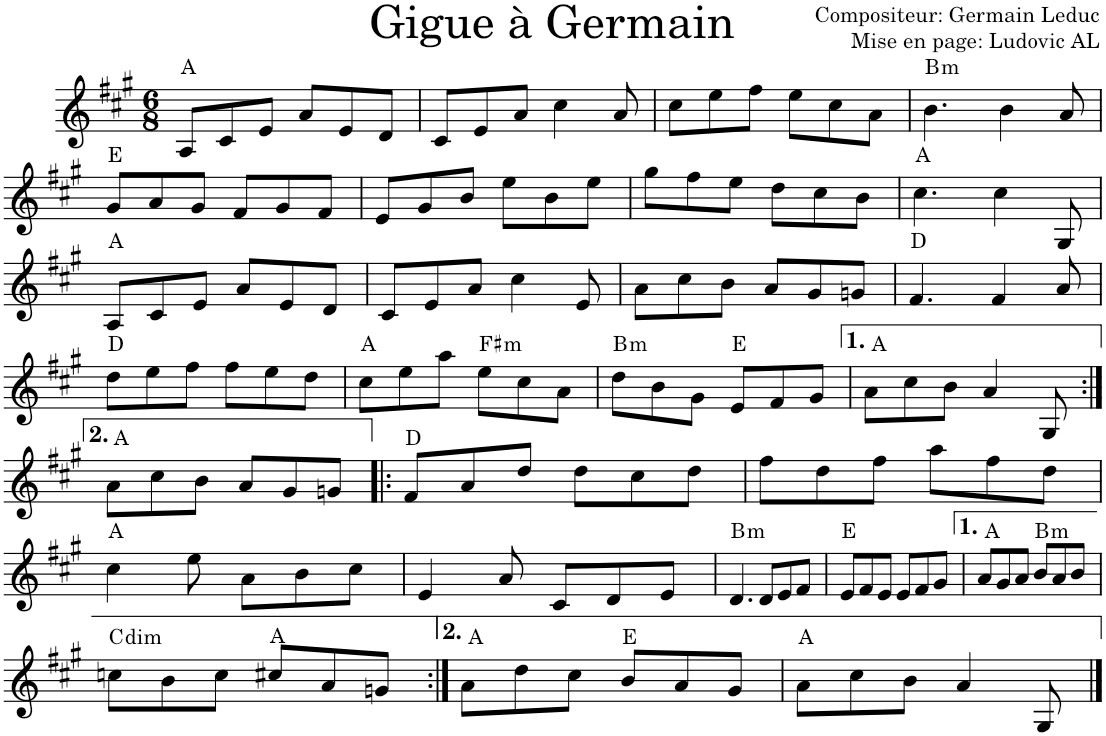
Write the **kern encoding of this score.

**kern	**harte
*part1	*part1
*staff1	*
*I"Voice	*
*I'V	*
*clefG2	*
*k[f#c#g#]	*
*M6/8	*
=1	=1
8A/L	A:maj
8c#/	.
8e/J	.
8a/L	.
8e/	.
8d/J	.
=2	=2
8c#/L	.
8e/	.
8a/J	.
4cc#\	.
8a/	.
=3	=3
8cc#\L	.
8ee\	.
8ff#\J	.
8ee\L	.
8cc#\	.
8a\J	.
=4	=4
!	!LO:H:kt=m
4.b\	B:min
4b\	.
8a/	.
!!LO:LB:g=z
=5	=5
8g#/L	E:maj
8a/	.
8g#/J	.
8f#/L	.
8g#/	.
8f#/J	.
=6	=6
8e/L	.
8g#/	.
8b/J	.
8ee\L	.
8b\	.
8ee\J	.
=7	=7
8gg#\L	.
8ff#\	.
8ee\J	.
8dd\L	.
8cc#\	.
8b\J	.
=8	=8
4.cc#\	A:maj
4cc#\	.
8G#/	.
!!LO:LB:g=z
=9	=9
8A/L	A:maj
8c#/	.
8e/J	.
8a/L	.
8e/	.
8d/J	.
=10	=10
8c#/L	.
8e/	.
8a/J	.
4cc#\	.
8e/	.
=11	=11
8a\L	.
8cc#\	.
8b\J	.
8a/L	.
8g#/	.
8gn/J	.
=12	=12
4.f#/	D:maj
4f#/	.
8a/	.
!!LO:LB:g=z
=13	=13
8dd\L	D:maj
8ee\	.
8ff#\J	.
8ff#\L	.
8ee\	.
8dd\J	.
=14	=14
8cc#\L	A:maj
8ee\	.
8aa\J	.
!	!LO:H:kt=m
8ee\L	F#:min
8cc#\	.
8a\J	.
=15	=15
!	!LO:H:kt=m
8dd\L	B:min
8b\	.
8g#\J	.
8e/L	E:maj
8f#/	.
8g#/J	.
=16	=16
8a\L	A:maj
8cc#\	.
8b\J	.
4a/	.
8G#/	.
!!LO:LB:g=z
=17:|!	=17:|!
8a\L	A:maj
8cc#\	.
8b\J	.
8a/L	.
8g#/	.
8gn/J	.
=18!|:	=18!|:
8f#/L	D:maj
8a/	.
8dd/J	.
8dd\L	.
8cc#\	.
8dd\J	.
=19	=19
8ff#\L	.
8dd\	.
8ff#\J	.
8aa\L	.
8ff#\	.
8dd\J	.
!!LO:LB:g=z
=20	=20
4cc#\	A:maj
8ee\	.
8a\L	.
8b\	.
8cc#\J	.
=21	=21
4e/	.
8a/	.
8c#/L	.
8d/	.
8e/J	.
=22	=22
!	!LO:H:kt=m
4.d/	B:min
8d/L	.
8e/	.
8f#/J	.
=23	=23
8e/L	E:maj
8f#/	.
8e/J	.
8e/L	.
8f#/	.
8g#/J	.
=24	=24
8a/L	A:maj
8g#/	.
8a/J	.
!	!LO:H:kt=m
8b/L	B:min
8a/	.
8b/J	.
!!LO:LB:g=z
=25	=25
!	!LO:H:kt=dim
8ccn\L	C:dim
8b\	.
8cc\J	.
8cc#X/L	A:maj
8a/	.
8gn/J	.
=26:|!	=26:|!
8a\L	A:maj
8dd\	.
8cc#\J	.
8b/L	E:maj
8a/	.
8g#/J	.
=27	=27
8a\L	A:maj
8cc#\	.
8b\J	.
4a/	.
8G#/	.
==	==
*-	*-
